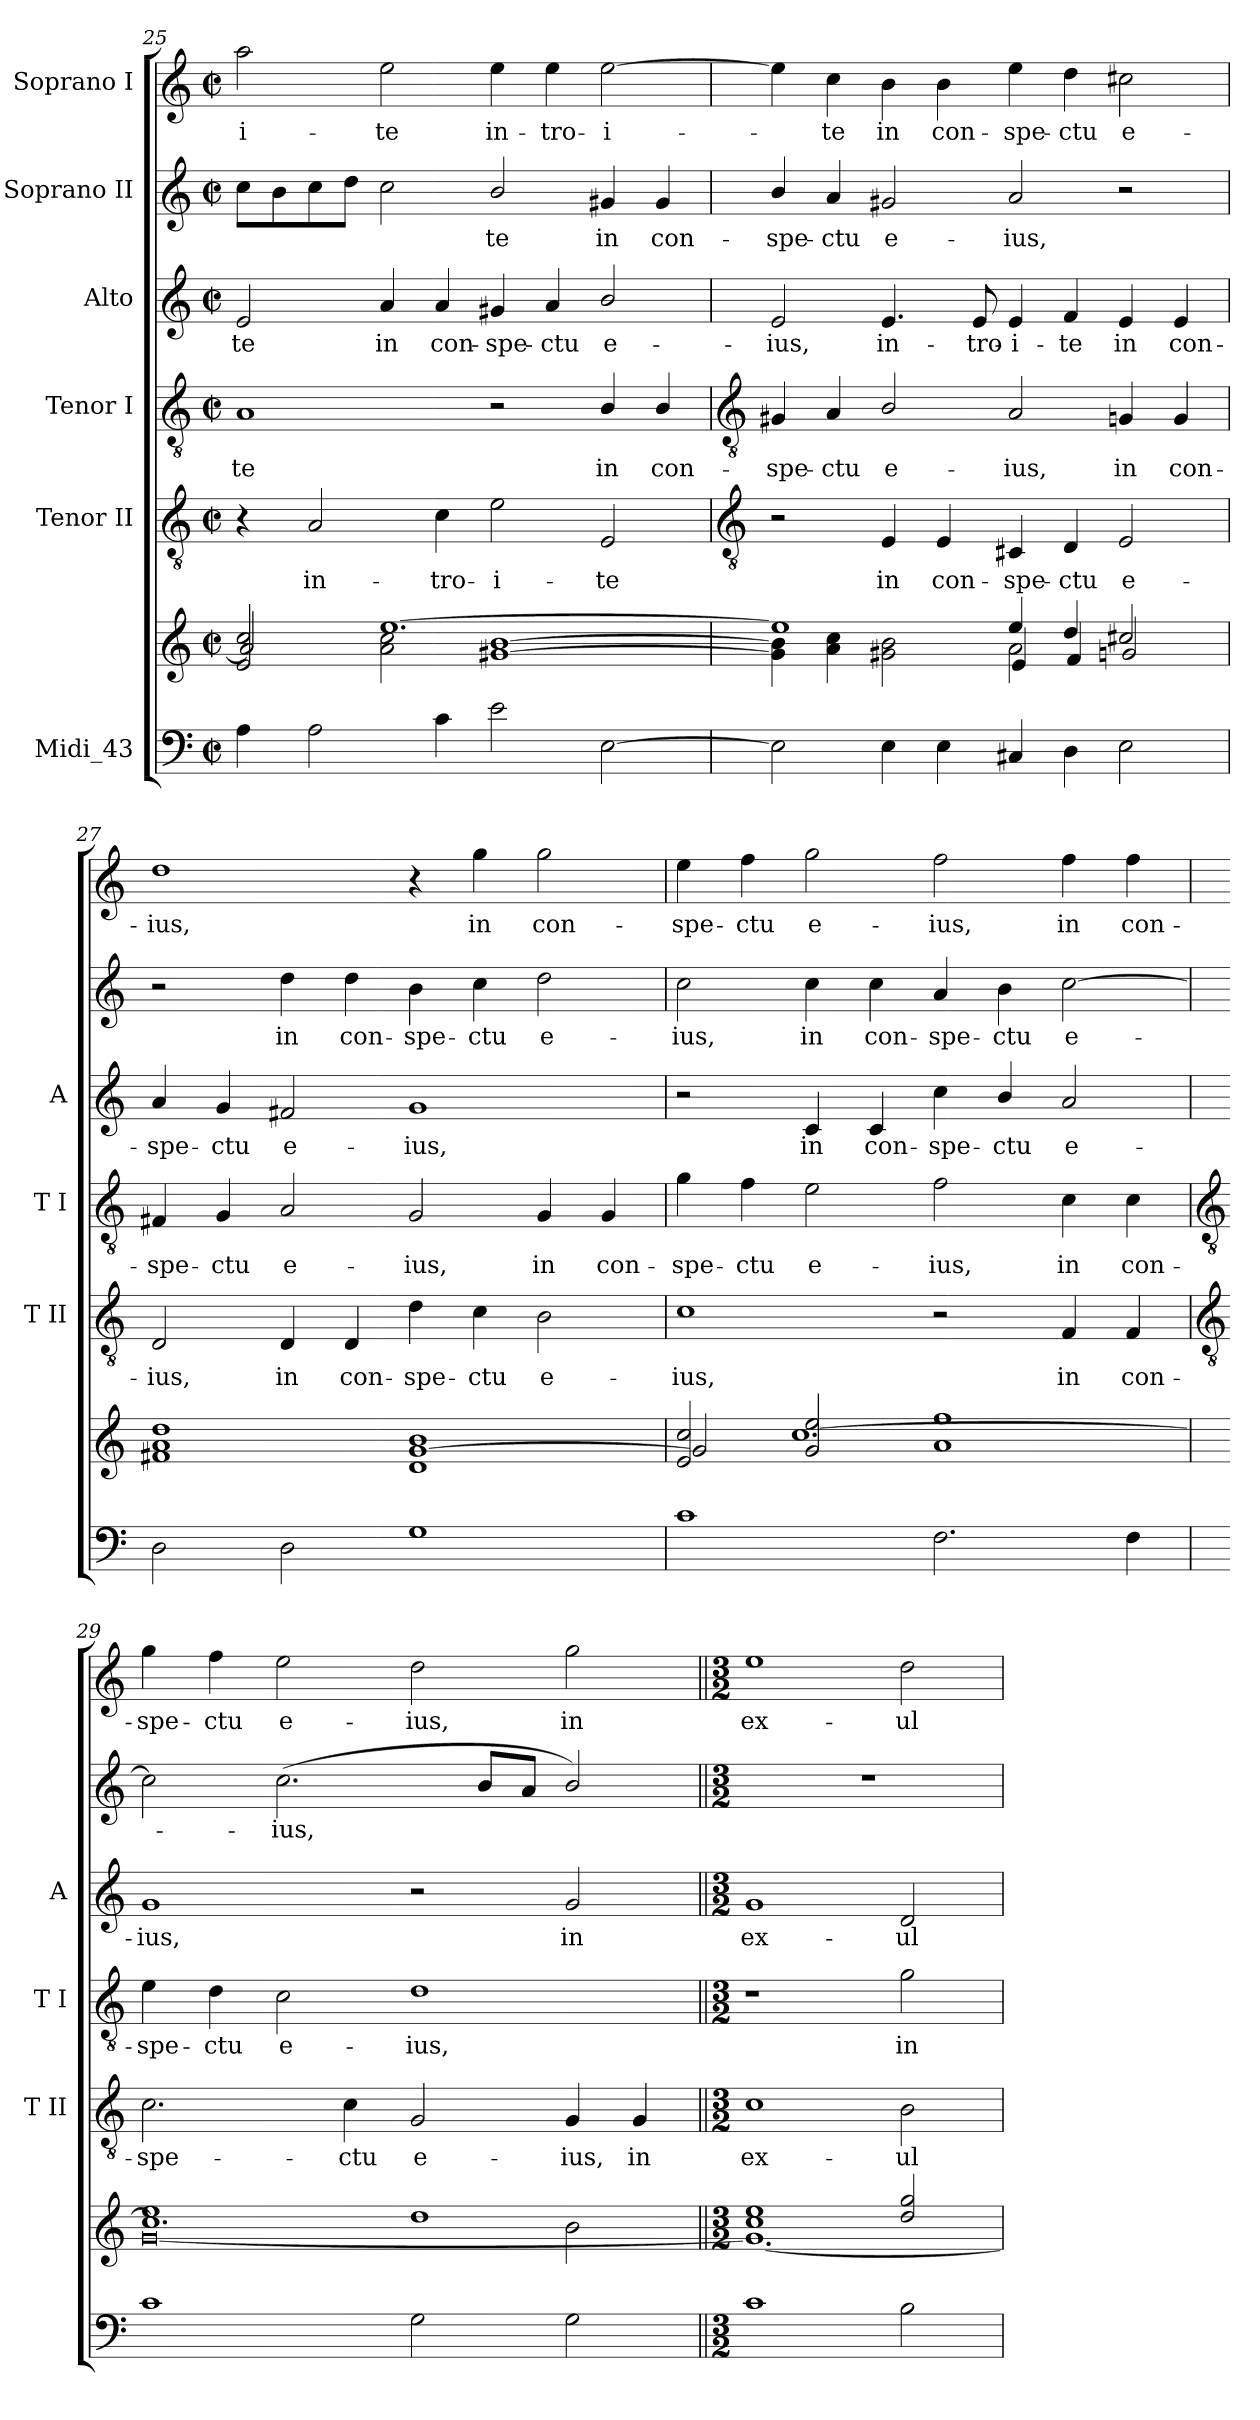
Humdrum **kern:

**kern	**kern	**kern	**text	**kern	**text	**kern	**text	**kern	**text	**kern	**text
*part6	*part6	*part5	*part5	*part4	*part4	*part3	*part3	*part2	*part2	*part1	*part1
*staff7	*staff6	*staff5	*staff5	*staff4	*staff4	*staff3	*staff3	*staff2	*staff2	*staff1	*staff1
*I"Midi_43	*	*I"Tenor II	*	*I"Tenor I	*	*I"Alto	*	*I"Soprano II	*	*I"Soprano I	*
*	*	*I'T II	*	*I'T I	*	*I'A	*	*	*	*	*
*clefF4	*clefG2	*clefGv2	*	*clefGv2	*	*clefG2	*	*clefG2	*	*clefG2	*
*k[]	*k[]	*k[]	*	*k[]	*	*k[]	*	*k[]	*	*k[]	*
*C:	*C:	*C:	*	*C:	*	*C:	*	*C:	*	*C:	*
*M4/2	*M4/2	*M4/2	*	*M4/2	*	*M4/2	*	*M4/2	*	*M4/2	*
*met(c|)	*met(c|)	*met(c|)	*	*met(c|)	*	*met(c|)	*	*met(c|)	*	*met(c|)	*
=25	=25	=25	=25	=25	=25	=25	=25	=25	=25	=25	=25
*	*^	*	*	*	*	*	*	*	*	*	*
*	*	*^	*	*	*	*	*	*	*	*	*	*
!	!	!	!	!	!	!	!LO:LY:b	!	!LO:LY:b	!	!	!	!LO:LY:b
4A	2e/ 2cc/	2a/]	2ryy	4r	.	1A	-te	2e	-te	8ccL	.	2aa	-i-
.	.	.	.	.	.	.	.	.	.	8b	.	.	.
!	!	!	!	!	!LO:LY:b	!	!	!	!	!	!	!	!
2A	.	.	.	2A	in-	.	.	.	.	8cc	.	.	.
.	.	.	.	.	.	.	.	.	.	8ddJ	.	.	.
!	!	!	!	!	!	!	!	!	!LO:LY:b	!	!	!	!LO:LY:b
.	[1.ee/	2ryy	2a\ 2cc\	.	.	.	.	4a	in	2cc	.	2ee	-te
!	!	!	!	!	!LO:LY:b	!	!	!	!LO:LY:b	!	!	!	!
4c	.	.	.	4c	-tro-	.	.	4a	con-	.	.	.	.
!	!	!	!	!	!LO:LY:b	!	!	!	!LO:LY:b	!	!LO:LY:b	!	!LO:LY:b
2e	.	1ryy	[1g#X\ [1b\	2e	-i-	2r	.	4g#X	-spe-	2b/	te	4ee	in-
!	!	!	!	!	!	!	!	!	!LO:LY:b	!	!	!	!LO:LY:b
.	.	.	.	.	.	.	.	4a	-ctu	.	.	4ee	-tro-
!	!	!	!	!	!LO:LY:b	!	!LO:LY:b	!	!LO:LY:b	!	!LO:LY:b	!	!LO:LY:b
[2E	.	.	.	2E	-te	4B/	in	2b/	e-	4g#X	in	[2ee	-i-
!	!	!	!	!	!	!	!LO:LY:b	!	!	!	!LO:LY:b	!	!
.	.	.	.	.	.	4B/	con-	.	.	4g#	con-	.	.
!!LO:LB:g=z
=26	=26	=26	=26	=26	=26	=26	=26	=26	=26	=26	=26	=26	=26
*	*	*	*	*clefGv2	*	*clefGv2	*	*	*	*	*	*	*
!	!	!	!	!	!	!	!LO:LY:b	!	!LO:LY:b	!	!LO:LY:b	!	!
2E]	1ee/]	1ryy	4g#\] 4b\]	2r	.	4G#X	-spe-	2e	-ius,	4b/	-spe-	4ee]	.
!	!	!	!	!	!	!	!LO:LY:b	!	!	!	!LO:LY:b	!	!LO:LY:b
.	.	.	4a\ 4cc\	.	.	4A	-ctu	.	.	4a	-ctu	4cc	te
!	!	!	!	!	!LO:LY:b	!	!LO:LY:b	!	!LO:LY:b	!	!LO:LY:b	!	!LO:LY:b
4E	.	.	2g#\ 2b\	4E	in	2B/	e-	4.e	in-	2g#X	e-	4b	in
!	!	!	!	!	!LO:LY:b	!	!	!	!	!	!	!	!LO:LY:b
4E	.	.	.	4E	con-	.	.	.	.	.	.	4b	con-
!	!	!	!	!	!	!	!	!	!LO:LY:b	!	!	!	!
.	.	.	.	.	.	.	.	8e	-tro-	.	.	.	.
!	!	!	!	!	!LO:LY:b	!	!LO:LY:b	!	!LO:LY:b	!	!LO:LY:b	!	!LO:LY:b
4C#X	4ee/	2a\	4e/	4C#X	-spe-	2A	-ius,	4e	-i-	2a	-ius,	4ee	-spe-
!	!	!	!	!	!LO:LY:b	!	!	!	!LO:LY:b	!	!	!	!LO:LY:b
4D	4dd/	.	4f/	4D	-ctu	.	.	4f	-te	.	.	4dd	-ctu
!	!	!	!	!	!LO:LY:b	!	!LO:LY:b	!	!LO:LY:b	!	!	!	!LO:LY:b
2E	2cc#X/	2ryy	2gn/	2E	e-	4Gn	in	4e	in	2r	.	2cc#X	e-
!	!	!	!	!	!	!	!LO:LY:b	!	!LO:LY:b	!	!	!	!
.	.	.	.	.	.	4G	con-	4e	con-	.	.	.	.
=27	=27	=27	=27	=27	=27	=27	=27	=27	=27	=27	=27	=27	=27
!	!	!	!	!	!LO:LY:b	!	!LO:LY:b	!	!LO:LY:b	!	!	!	!LO:LY:b
2D	1f#X/ 1a/ 1dd/	0ryy	1ryy	2D	-ius,	4F#X	-spe-	4a	-spe-	2r	.	1dd	-ius,
!	!	!	!	!	!	!	!LO:LY:b	!	!LO:LY:b	!	!	!	!
.	.	.	.	.	.	4G	-ctu	4g	-ctu	.	.	.	.
!	!	!	!	!	!LO:LY:b	!	!LO:LY:b	!	!LO:LY:b	!	!LO:LY:b	!	!
2D	.	.	.	4D	in	2A	e-	2f#X	e-	4dd	in	.	.
!	!	!	!	!	!LO:LY:b	!	!	!	!	!	!LO:LY:b	!	!
.	.	.	.	4D	con-	.	.	.	.	4dd	con-	.	.
!	!	!	!	!	!LO:LY:b	!	!LO:LY:b	!	!LO:LY:b	!	!LO:LY:b	!	!
1G	1d/ 1b/	.	[1g/	4d	-spe-	2G	-ius,	1g	-ius,	4b	-spe-	4r	.
!	!	!	!	!	!LO:LY:b	!	!	!	!	!	!LO:LY:b	!	!LO:LY:b
.	.	.	.	4c	-ctu	.	.	.	.	4cc	-ctu	4gg	in
!	!	!	!	!	!LO:LY:b	!	!LO:LY:b	!	!	!	!LO:LY:b	!	!LO:LY:b
.	.	.	.	2B	e-	4G	in	.	.	2dd	e-	2gg	con-
!	!	!	!	!	!	!	!LO:LY:b	!	!	!	!	!	!
.	.	.	.	.	.	4G	con-	.	.	.	.	.	.
=28	=28	=28	=28	=28	=28	=28	=28	=28	=28	=28	=28	=28	=28
!	!	!	!	!	!LO:LY:b	!	!LO:LY:b	!	!	!	!LO:LY:b	!	!LO:LY:b
1c	2e/ 2cc/	0ryy	2g/]	1c	-ius,	4g	-spe-	2r	.	2cc	-ius,	4ee	-spe-
!	!	!	!	!	!	!	!LO:LY:b	!	!	!	!	!	!LO:LY:b
.	.	.	.	.	.	4f	-ctu	.	.	.	.	4ff	-ctu
!	!	!	!	!	!	!	!LO:LY:b	!	!LO:LY:b	!	!LO:LY:b	!	!LO:LY:b
.	2g/ 2ee/	.	[1.cc\	.	.	2e	e-	4c	in	4cc	in	2gg	e-
!	!	!	!	!	!	!	!	!	!LO:LY:b	!	!LO:LY:b	!	!
.	.	.	.	.	.	.	.	4c	con-	4cc	con-	.	.
!	!	!	!	!	!	!	!LO:LY:b	!	!LO:LY:b	!	!LO:LY:b	!	!LO:LY:b
2.F	1a/ 1ff/	.	.	2r	.	2f	-ius,	4cc	-spe-	4a	-spe-	2ff	-ius,
!	!	!	!	!	!	!	!	!	!LO:LY:b	!	!LO:LY:b	!	!
.	.	.	.	.	.	.	.	4b/	-ctu	4b	-ctu	.	.
!	!	!	!	!	!LO:LY:b	!	!LO:LY:b	!	!LO:LY:b	!	!LO:LY:b	!	!LO:LY:b
.	.	.	.	4F	in	4c	in	2a	e-	[2cc	e-	4ff	in
!	!	!	!	!	!LO:LY:b	!	!LO:LY:b	!	!	!	!	!	!LO:LY:b
4F	.	.	.	4F	con-	4c	con-	.	.	.	.	4ff	con-
!!LO:LB:g=z
=29	=29	=29	=29	=29	=29	=29	=29	=29	=29	=29	=29	=29	=29
*	*	*	*	*clefGv2	*	*clefGv2	*	*	*	*	*	*	*
!	!	!	!	!	!LO:LY:b	!	!LO:LY:b	!	!LO:LY:b	!	!	!	!LO:LY:b
1c	1ee/	[0g\	1.cc\]	2.c	-spe-	4e	-spe-	1g	-ius,	2cc]	.	4gg	-spe-
!	!	!	!	!	!	!	!LO:LY:b	!	!	!	!	!	!LO:LY:b
.	.	.	.	.	.	4d	-ctu	.	.	.	.	4ff	-ctu
!	!	!	!	!	!	!	!LO:LY:b	!	!	!	!LO:LY:b	!	!LO:LY:b
.	.	.	.	.	.	2c	e-	.	.	(<2.cc	ius,	2ee	e-
!	!	!	!	!	!LO:LY:b	!	!	!	!	!	!	!	!
.	.	.	.	4c	-ctu	.	.	.	.	.	.	.	.
!	!	!	!	!	!LO:LY:b	!	!LO:LY:b	!	!	!	!	!	!LO:LY:b
2G	1dd/	.	.	2G	e-	1d	-ius,	2r	.	.	.	2dd	-ius,
.	.	.	.	.	.	.	.	.	.	8bL	.	.	.
.	.	.	.	.	.	.	.	.	.	8aJ	.	.	.
!	!	!	!	!	!LO:LY:b	!	!	!	!LO:LY:b	!	!	!	!LO:LY:b
2G	.	.	2b\	4G	-ius,	.	.	2g	in	2b/)	.	2gg	in
!	!	!	!	!	!LO:LY:b	!	!	!	!	!	!	!	!
.	.	.	.	4G	in	.	.	.	.	.	.	.	.
=30||	=30||	=30||	=30||	=30||	=30||	=30||	=30||	=30||	=30||	=30||	=30||	=30||	=30||
*M3/2	*M3/2	*	*	*M3/2	*	*M3/2	*	*M3/2	*	*M3/2	*	*M3/2	*
!	!	!	!	!	!LO:LY:b	!	!	!	!LO:LY:b	!	!	!	!LO:LY:b
1c	1cc/ 1ee/	1.g\_	1.ryy	1c	ex-	1r	.	1g	ex-	1.r	.	1ee	ex-
!	!	!	!	!	!LO:LY:b	!	!LO:LY:b	!	!LO:LY:b	!	!	!	!LO:LY:b
2B	2dd/ 2gg/	.	.	2B	-ul-	2g	in	2d	-ul-	.	.	2dd	-ul-
*	*v	*v	*v	*	*	*	*	*	*	*	*	*	*
=	=	=	=	=	=	=	=	=	=	=	=
*-	*-	*-	*-	*-	*-	*-	*-	*-	*-	*-	*-
